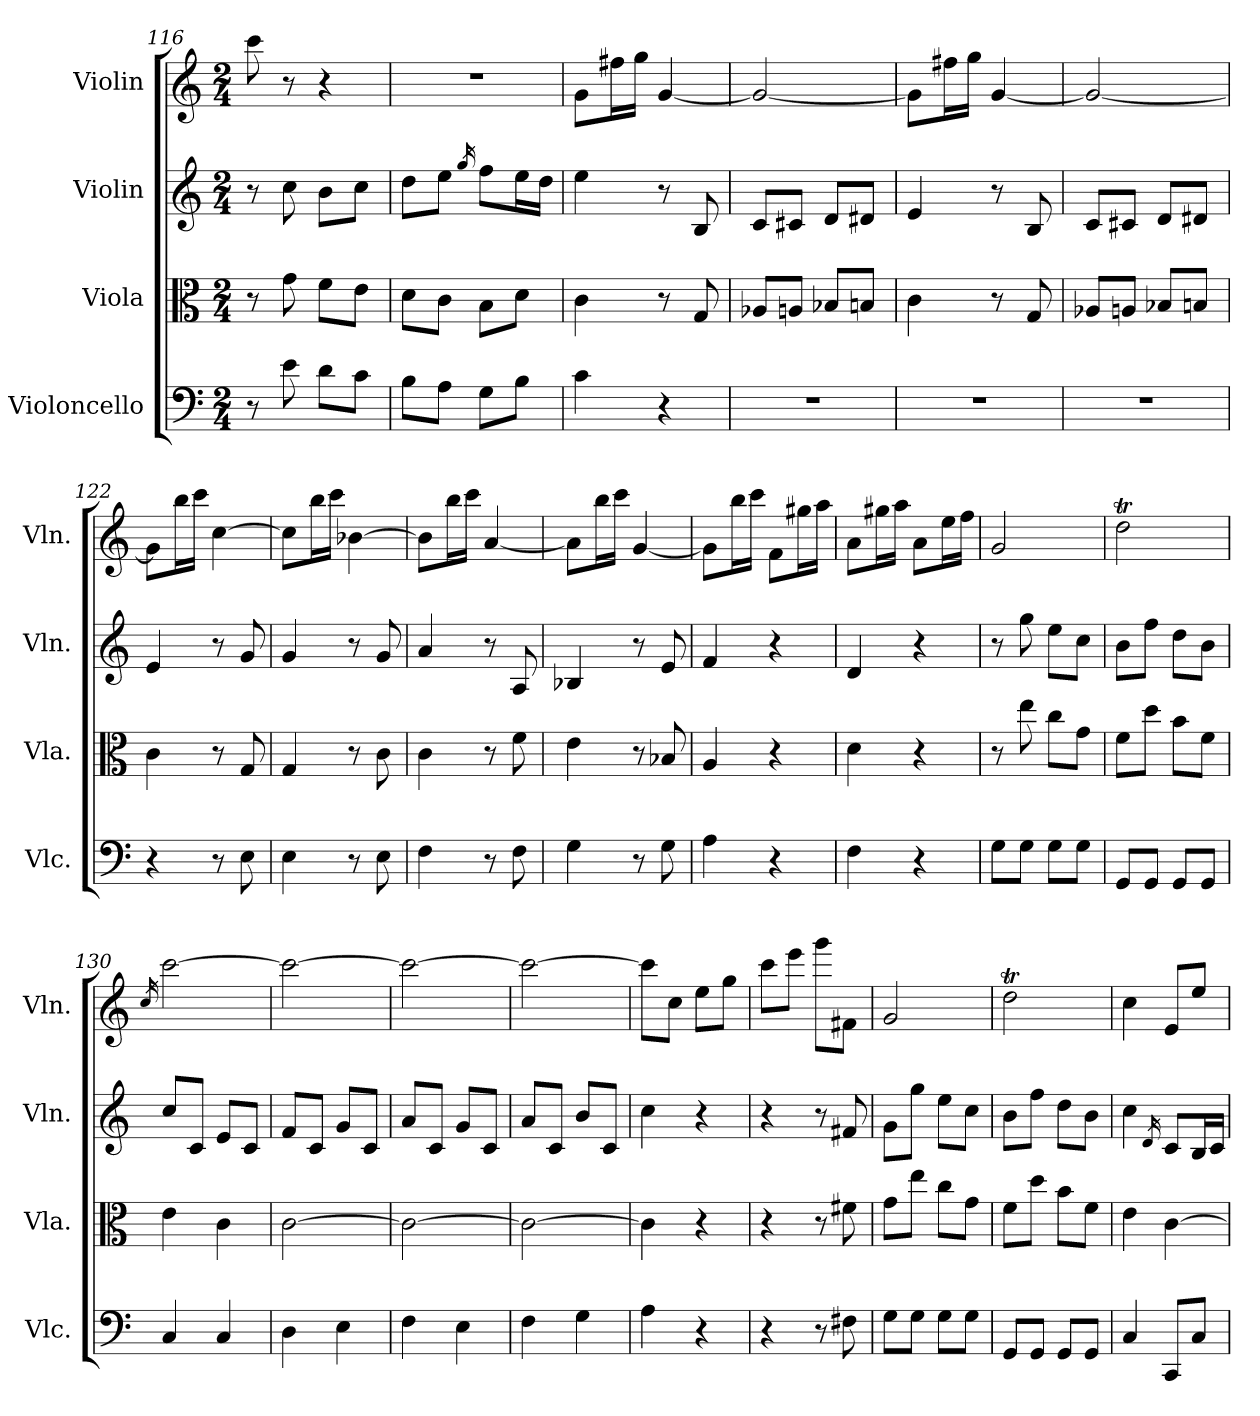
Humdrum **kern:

**kern	**kern	**kern	**kern
*part4	*part3	*part2	*part1
*staff4	*staff3	*staff2	*staff1
*I"Violoncello	*I"Viola	*I"Violin	*I"Violin
*I'Vlc.	*I'Vla.	*I'Vln.	*I'Vln.
*clefF4	*clefC3	*clefG2	*clefG2
*k[]	*k[]	*k[]	*k[]
*C:	*C:	*C:	*C:
*M2/4	*M2/4	*M2/4	*M2/4
=116	=116	=116	=116
8r	8r	8r	8ccc\
8e\	8g\	8cc\	8r
8d\L	8f\L	8b\L	4r
8c\J	8e\J	8cc\J	.
=117	=117	=117	=117
8B\L	8d\L	8dd\L	2r
8A\J	8c\J	8ee\J	.
.	.	16qgg/	.
8G\L	8B\L	8ff\L	.
8B\J	8d\J	16ee\L	.
.	.	16dd\JJ	.
=118	=118	=118	=118
4c\	4c\	4ee\	8g\L
.	.	.	16ff#X\L
.	.	.	16gg\JJ
4r	8r	8r	[4g/
.	8G/	8B/	.
=119	=119	=119	=119
2r	8A-X/L	8c/L	2g/_
.	8An/J	8c#X/J	.
.	8B-X/L	8d/L	.
.	8Bn/J	8d#X/J	.
=120	=120	=120	=120
2r	4c\	4e/	8g\L]
.	.	.	16ff#X\L
.	.	.	16gg\JJ
.	8r	8r	[4g/
.	8G/	8B/	.
=121	=121	=121	=121
2r	8A-X/L	8c/L	2g/_
.	8An/J	8c#X/J	.
.	8B-X/L	8d/L	.
.	8Bn/J	8d#X/J	.
=122	=122	=122	=122
4r	4c\	4e/	8g\L]
.	.	.	16bb\L
.	.	.	16ccc\JJ
8r	8r	8r	[4cc\
8E\	8G/	8g/	.
=123	=123	=123	=123
4E\	4G/	4g/	8cc\L]
.	.	.	16bb\L
.	.	.	16ccc\JJ
8r	8r	8r	[4b-X\
8E\	8c\	8g/	.
=124	=124	=124	=124
4F\	4c\	4a/	8b-\L]
.	.	.	16bb\L
.	.	.	16ccc\JJ
8r	8r	8r	[4a/
8F\	8f\	8A/	.
=125	=125	=125	=125
4G\	4e\	4B-X/	8a\L]
.	.	.	16bb\L
.	.	.	16ccc\JJ
8r	8r	8r	[4g/
8G\	8B-X/	8e/	.
=126	=126	=126	=126
4A\	4A/	4f/	8g\L]
.	.	.	16bb\L
.	.	.	16ccc\JJ
4r	4r	4r	8f\L
.	.	.	16gg#X\L
.	.	.	16aa\JJ
=127	=127	=127	=127
4F\	4d\	4d/	8a\L
.	.	.	16gg#X\L
.	.	.	16aa\JJ
4r	4r	4r	8a\L
.	.	.	16ee\L
.	.	.	16ff\JJ
=128	=128	=128	=128
8G\L	8r	8r	2g/
8G\J	8ee\	8gg\	.
8G\L	8cc\L	8ee\L	.
8G\J	8g\J	8cc\J	.
=129	=129	=129	=129
8GG/L	8f\L	8b\L	2ddT\
8GG/J	8dd\J	8ff\J	.
8GG/L	8b\L	8dd\L	.
8GG/J	8f\J	8b\J	.
=130	=130	=130	=130
.	.	.	16qcc/
4C/	4e\	8cc/L	[2ccc\
.	.	8c/J	.
4C/	4c\	8e/L	.
.	.	8c/J	.
=131	=131	=131	=131
4D\	[2c\	8f/L	2ccc\_
.	.	8c/J	.
4E\	.	8g/L	.
.	.	8c/J	.
=132	=132	=132	=132
4F\	2c\_	8a/L	2ccc\_
.	.	8c/J	.
4E\	.	8g/L	.
.	.	8c/J	.
=133	=133	=133	=133
4F\	2c\_	8a/L	2ccc\_
.	.	8c/J	.
4G\	.	8b/L	.
.	.	8c/J	.
=134	=134	=134	=134
4A\	4c\]	4cc\	8ccc\L]
.	.	.	8cc\J
4r	4r	4r	8ee\L
.	.	.	8gg\J
=135	=135	=135	=135
4r	4r	4r	8ccc\L
.	.	.	8eee\J
8r	8r	8r	8ggg\L
8F#X\	8f#X\	8f#X/	8f#X\J
=136	=136	=136	=136
8G\L	8g\L	8g\L	2g/
8G\J	8ee\J	8gg\J	.
8G\L	8cc\L	8ee\L	.
8G\J	8g\J	8cc\J	.
=137	=137	=137	=137
8GG/L	8f\L	8b\L	2ddT\
8GG/J	8dd\J	8ff\J	.
8GG/L	8b\L	8dd\L	.
8GG/J	8f\J	8b\J	.
=138	=138	=138	=138
4C/	4e\	4cc\	4cc\
.	.	16qd/	.
8CC/L	[4c\	8c/L	8e/L
8C/J	.	16B/L	8ee/J
.	.	16c/JJ	.
=	=	=	=
*-	*-	*-	*-
